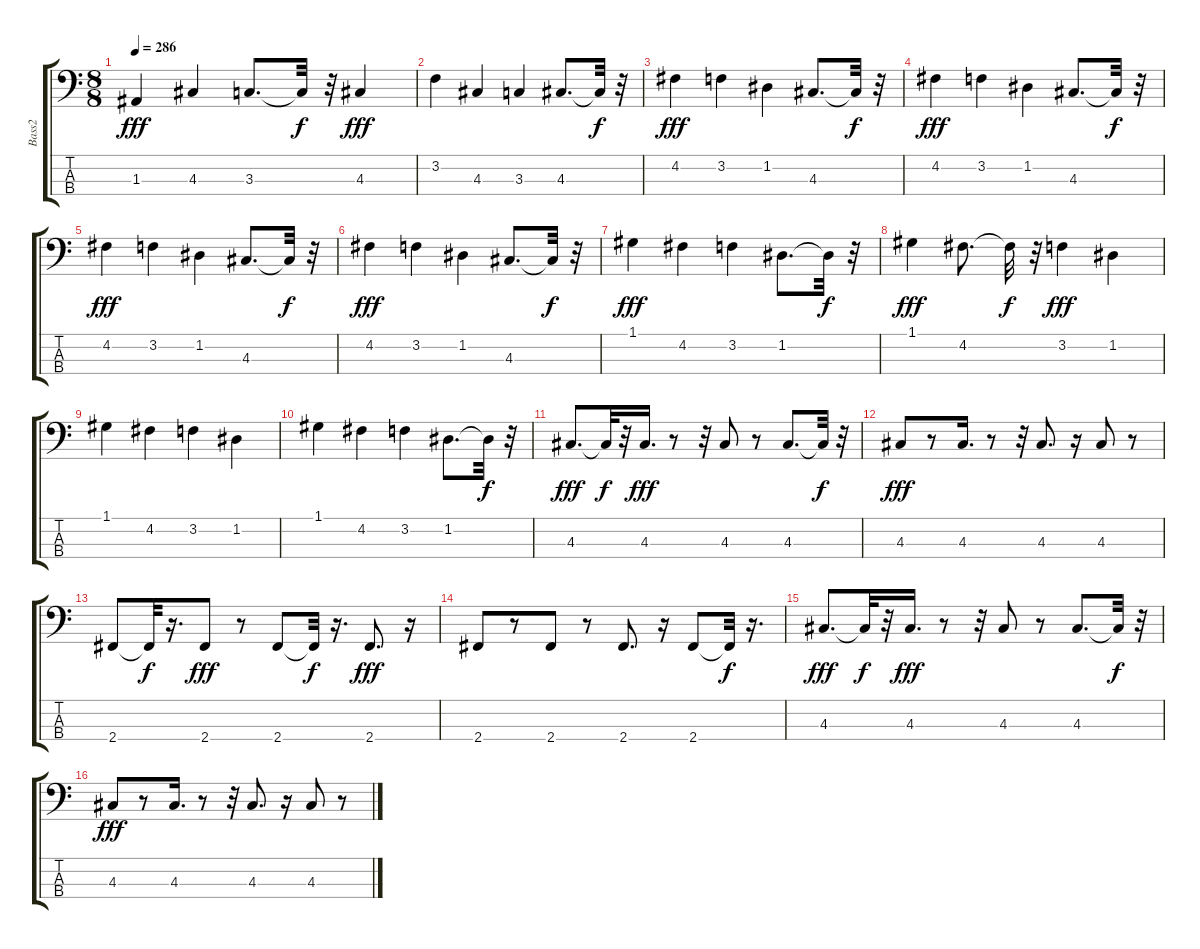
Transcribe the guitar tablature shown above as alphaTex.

\track ("Bass2" "Bass2") {instrument electricbasspick}
\staff {score tabs}
\tuning (G2 D2 A1 E1) {hide}
\ts (8 8)
\tempo 286
\clef f4
\ks c
1.3.4{dy fff} 4.3.4 3.3.8{d} 3.3{t}.32{dy f} r.32 4.3.4{dy fff} |
3.2.4 4.3.4 3.3.4 4.3.8{d} 4.3{t}.32{dy f} r.32 |
4.2.4{dy fff} 3.2.4 1.2.4 4.3.8{d} 4.3{t}.32{dy f} r.32 |
4.2.4{dy fff} 3.2.4 1.2.4 4.3.8{d} 4.3{t}.32{dy f} r.32 |
4.2.4{dy fff} 3.2.4 1.2.4 4.3.8{d} 4.3{t}.32{dy f} r.32 |
4.2.4{dy fff} 3.2.4 1.2.4 4.3.8{d} 4.3{t}.32{dy f} r.32 |
1.1.4{dy fff} 4.2.4 3.2.4 1.2.8{d} 1.2{t}.32{dy f} r.32 |
1.1.4{dy fff} 4.2.8{d} 4.2{t}.32{dy f} r.32 3.2.4{dy fff} 1.2.4 |
1.1.4 4.2.4 3.2.4 1.2.4 |
1.1.4 4.2.4 3.2.4 1.2.8{d} 1.2{t}.32{dy f} r.32 |
4.3.8{d dy fff} 4.3{t}.32{dy f} r.32 4.3.16{d dy fff} r.8 r.32 4.3.8 r.8 4.3.8{d} 4.3{t}.32{dy f} r.32 |
4.3.8{dy fff} r.8 4.3.16{d} r.8 r.32 4.3.8{d} r.16 4.3.8 r.8 |
2.4.8 2.4{t}.32{dy f} r.16{d} 2.4.8{dy fff} r.8 2.4.8 2.4{t}.32{dy f} r.16{d} 2.4.8{d dy fff} r.16 |
2.4.8 r.8 2.4.8 r.8 2.4.8{d} r.16 2.4.8 2.4{t}.32{dy f} r.16{d} |
4.3.8{d dy fff} 4.3{t}.32{dy f} r.32 4.3.16{d dy fff} r.8 r.32 4.3.8 r.8 4.3.8{d} 4.3{t}.32{dy f} r.32 |
4.3.8{dy fff} r.8 4.3.16{d} r.8 r.32 4.3.8{d} r.16 4.3.8 r.8
